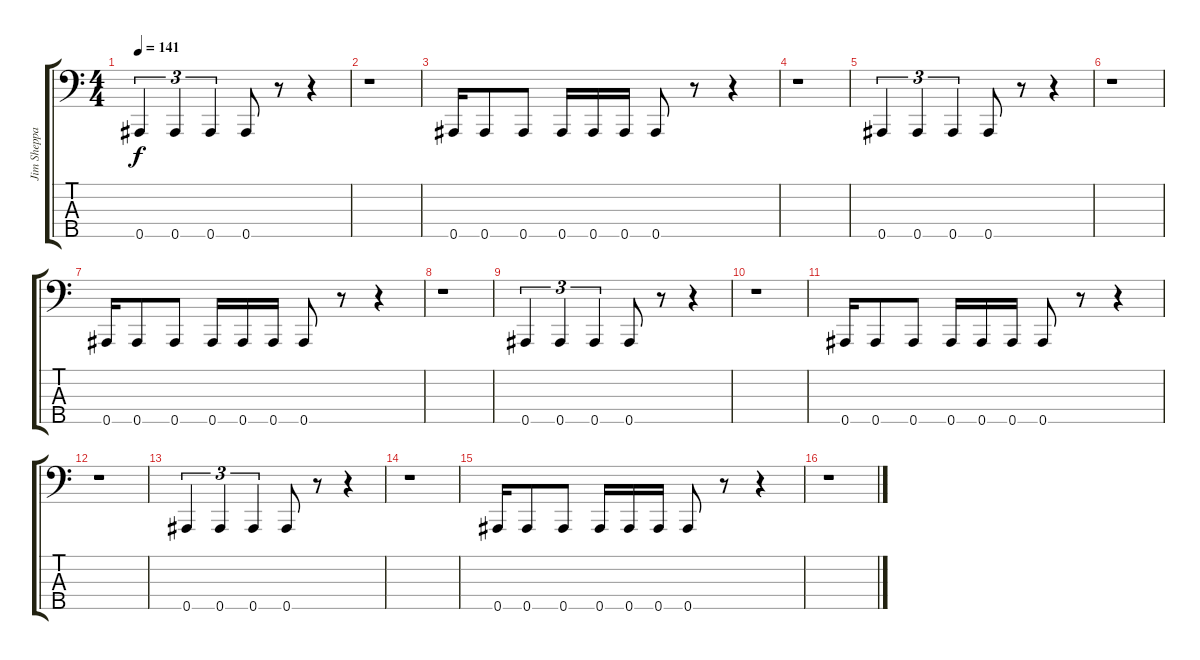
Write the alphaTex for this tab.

\track ("Jim Sheppard" "Jim Sheppa") {instrument electricbassfinger}
\staff {score tabs}
\tuning (Gb2 Db2 Ab1 Eb1 Bb0) {hide}
\ts (4 4)
\tempo 141
\clef f4
\ks c
0.5.4{tu (3 2) dy f} 0.5.4{tu (3 2)} 0.5.4{tu (3 2)} 0.5.8 r.8 r.4 |
r.1 |
0.5.16 0.5.8 0.5.8 0.5.16 0.5.16 0.5.16 0.5.8 r.8 r.4 |
r.1 |
0.5.4{tu (3 2)} 0.5.4{tu (3 2)} 0.5.4{tu (3 2)} 0.5.8 r.8 r.4 |
r.1 |
0.5.16 0.5.8 0.5.8 0.5.16 0.5.16 0.5.16 0.5.8 r.8 r.4 |
r.1 |
0.5.4{tu (3 2)} 0.5.4{tu (3 2)} 0.5.4{tu (3 2)} 0.5.8 r.8 r.4 |
r.1 |
0.5.16 0.5.8 0.5.8 0.5.16 0.5.16 0.5.16 0.5.8 r.8 r.4 |
r.1 |
0.5.4{tu (3 2)} 0.5.4{tu (3 2)} 0.5.4{tu (3 2)} 0.5.8 r.8 r.4 |
r.1 |
0.5.16 0.5.8 0.5.8 0.5.16 0.5.16 0.5.16 0.5.8 r.8 r.4 |
r.1
